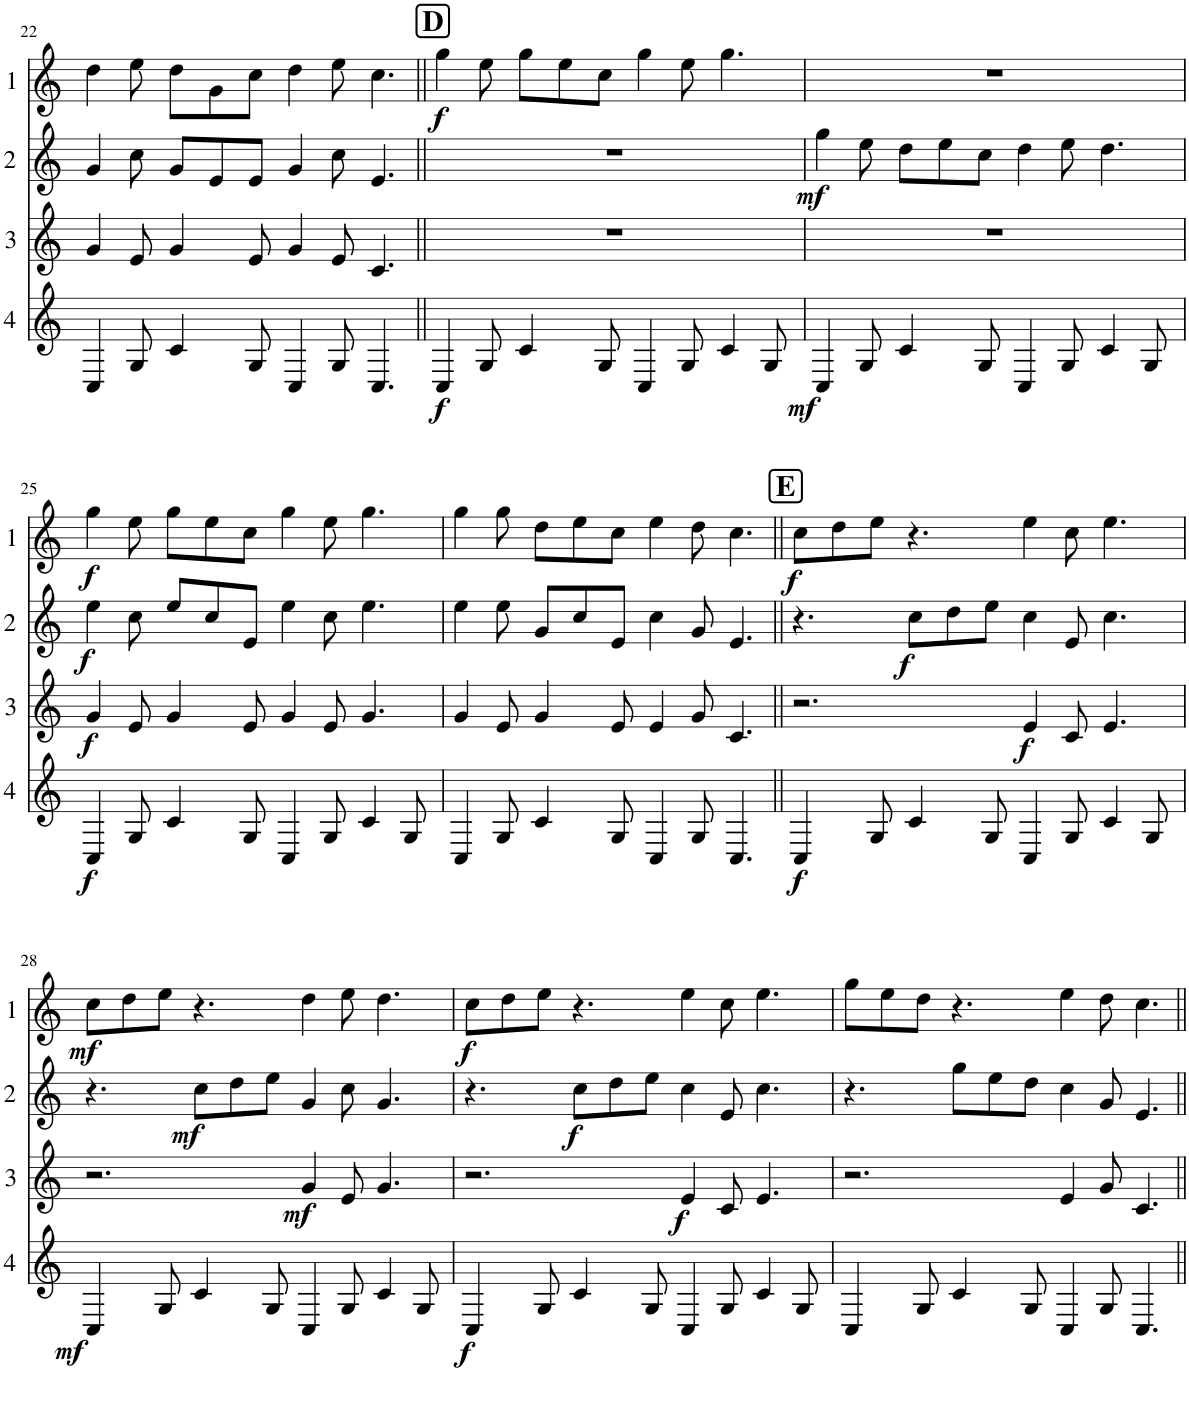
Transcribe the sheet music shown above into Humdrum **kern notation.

**kern	**dynam	**kern	**dynam	**kern	**dynam	**kern	**dynam
*part4	*part4	*part3	*part3	*part2	*part2	*part1	*part1
*staff4	*staff4	*staff3	*staff3	*staff2	*staff2	*staff1	*staff1
*I"4	*	*I"3	*	*I"2	*	*I"1	*
!!LO:PB:g=z
*clefG2	*	*clefG2	*	*clefG2	*	*clefG2	*
*Trd4c7	*	*Trd4c7	*	*Trd4c7	*	*Trd4c7	*
*k[]	*	*k[]	*	*k[]	*	*k[]	*
*M12/8	*	*M12/8	*	*M12/8	*	*M12/8	*
=22	=22	=22	=22	=22	=22	=22	=22
4C/	.	4g/	.	4g/	.	4dd\	.
8G/	.	8e/	.	8cc\	.	8ee\	.
4c/	.	4g/	.	8g/L	.	8dd\L	.
.	.	.	.	8e/	.	8g\	.
8G/	.	8e/	.	8e/J	.	8cc\J	.
4C/	.	4g/	.	4g/	.	4dd\	.
8G/	.	8e/	.	8cc\	.	8ee\	.
4.C/	.	4.c/	.	4.e/	.	4.cc\	.
!!LO:REH:place=s1:a:B:cj:fs=14:t=D
=23||	=23||	=23||	=23||	=23||	=23||	=23||	=23||
!	!LO:DY:b	!	!	!	!	!	!LO:DY:b
4C/	f	1.r	.	1.r	.	4gg\	f
8G/	.	.	.	.	.	8ee\	.
4c/	.	.	.	.	.	8gg\L	.
.	.	.	.	.	.	8ee\	.
8G/	.	.	.	.	.	8cc\J	.
4C/	.	.	.	.	.	4gg\	.
8G/	.	.	.	.	.	8ee\	.
4c/	.	.	.	.	.	4.gg\	.
8G/	.	.	.	.	.	.	.
=24	=24	=24	=24	=24	=24	=24	=24
!	!LO:DY:b	!	!	!	!LO:DY:b	!	!
4C/	mf	1.r	.	4gg\	mf	1.r	.
8G/	.	.	.	8ee\	.	.	.
4c/	.	.	.	8dd\L	.	.	.
.	.	.	.	8ee\	.	.	.
8G/	.	.	.	8cc\J	.	.	.
4C/	.	.	.	4dd\	.	.	.
8G/	.	.	.	8ee\	.	.	.
4c/	.	.	.	4.dd\	.	.	.
8G/	.	.	.	.	.	.	.
!!LO:LB:g=z
=25	=25	=25	=25	=25	=25	=25	=25
!	!LO:DY:b	!	!LO:DY:b	!	!LO:DY:b	!	!LO:DY:b
4C/	f	4g/	f	4ee\	f	4gg\	f
8G/	.	8e/	.	8cc\	.	8ee\	.
4c/	.	4g/	.	8ee/L	.	8gg\L	.
.	.	.	.	8cc/	.	8ee\	.
8G/	.	8e/	.	8e/J	.	8cc\J	.
4C/	.	4g/	.	4ee\	.	4gg\	.
8G/	.	8e/	.	8cc\	.	8ee\	.
4c/	.	4.g/	.	4.ee\	.	4.gg\	.
8G/	.	.	.	.	.	.	.
=26	=26	=26	=26	=26	=26	=26	=26
4C/	.	4g/	.	4ee\	.	4gg\	.
8G/	.	8e/	.	8ee\	.	8gg\	.
4c/	.	4g/	.	8g/L	.	8dd\L	.
.	.	.	.	8cc/	.	8ee\	.
8G/	.	8e/	.	8e/J	.	8cc\J	.
4C/	.	4e/	.	4cc\	.	4ee\	.
8G/	.	8g/	.	8g/	.	8dd\	.
4.C/	.	4.c/	.	4.e/	.	4.cc\	.
!!LO:REH:place=s1:a:B:cj:fs=14:t=E
=27||	=27||	=27||	=27||	=27||	=27||	=27||	=27||
!	!LO:DY:b	!	!	!	!	!	!LO:DY:b
4C/	f	2.r	.	4.r	.	8cc\L	f
.	.	.	.	.	.	8dd\	.
8G/	.	.	.	.	.	8ee\J	.
!	!	!	!	!	!LO:DY:b	!	!
4c/	.	.	.	8cc\L	f	4.r	.
.	.	.	.	8dd\	.	.	.
8G/	.	.	.	8ee\J	.	.	.
!	!	!	!LO:DY:b	!	!	!	!
4C/	.	4e/	f	4cc\	.	4ee\	.
8G/	.	8c/	.	8e/	.	8cc\	.
4c/	.	4.e/	.	4.cc\	.	4.ee\	.
8G/	.	.	.	.	.	.	.
!!LO:LB:g=z
=28	=28	=28	=28	=28	=28	=28	=28
!	!LO:DY:b	!	!	!	!	!	!LO:DY:b
4C/	mf	2.r	.	4.r	.	8cc\L	mf
.	.	.	.	.	.	8dd\	.
8G/	.	.	.	.	.	8ee\J	.
!	!	!	!	!	!LO:DY:b	!	!
4c/	.	.	.	8cc\L	mf	4.r	.
.	.	.	.	8dd\	.	.	.
8G/	.	.	.	8ee\J	.	.	.
!	!	!	!LO:DY:b	!	!	!	!
4C/	.	4g/	mf	4g/	.	4dd\	.
8G/	.	8e/	.	8cc\	.	8ee\	.
4c/	.	4.g/	.	4.g/	.	4.dd\	.
8G/	.	.	.	.	.	.	.
=29	=29	=29	=29	=29	=29	=29	=29
!	!LO:DY:b	!	!	!	!	!	!LO:DY:b
4C/	f	2.r	.	4.r	.	8cc\L	f
.	.	.	.	.	.	8dd\	.
8G/	.	.	.	.	.	8ee\J	.
!	!	!	!	!	!LO:DY:b	!	!
4c/	.	.	.	8cc\L	f	4.r	.
.	.	.	.	8dd\	.	.	.
8G/	.	.	.	8ee\J	.	.	.
!	!	!	!LO:DY:b	!	!	!	!
4C/	.	4e/	f	4cc\	.	4ee\	.
8G/	.	8c/	.	8e/	.	8cc\	.
4c/	.	4.e/	.	4.cc\	.	4.ee\	.
8G/	.	.	.	.	.	.	.
=30	=30	=30	=30	=30	=30	=30	=30
4C/	.	2.r	.	4.r	.	8gg\L	.
.	.	.	.	.	.	8ee\	.
8G/	.	.	.	.	.	8dd\J	.
4c/	.	.	.	8gg\L	.	4.r	.
.	.	.	.	8ee\	.	.	.
8G/	.	.	.	8dd\J	.	.	.
4C/	.	4e/	.	4cc\	.	4ee\	.
8G/	.	8g/	.	8g/	.	8dd\	.
4.C/	.	4.c/	.	4.e/	.	4.cc\	.
=||	=||	=||	=||	=||	=||	=||	=||
*-	*-	*-	*-	*-	*-	*-	*-
